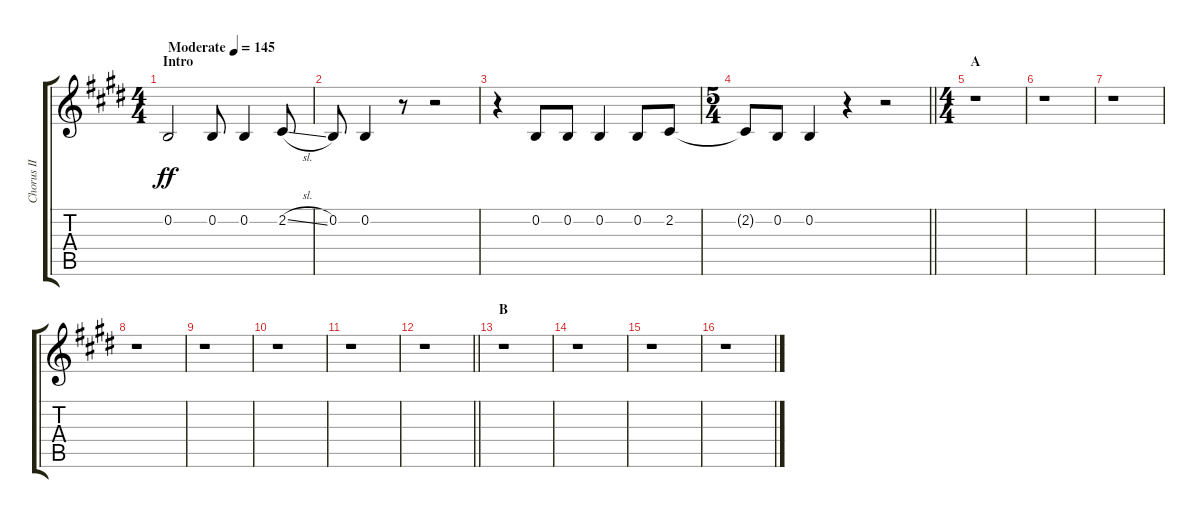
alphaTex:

\track ("Chorus II" "Chorus II") {instrument voiceoohs}
\staff {score tabs}
\tuning (E4 B3 G3 D3 A2 E2) {hide}
\ts (4 4)
\section ("" "Intro")
\tempo (145 "Moderate")
\clef g2
\ks e
0.2.2{dy ff instrument voiceoohs} 0.2.8 0.2.4 2.2{sl}.8 |
0.2.8 0.2.4 r.8 r.2 |
r.4 0.2.8 0.2.8 0.2.4 0.2.8 2.2.8 |
\ts (5 4)
\barLineRight lightlight
2.2{t}.8 0.2.8 0.2.4 r.4 r.2 |
\ts (4 4)
\section ("" "A")
r.1 |
r.1 |
r.1 |
r.1 |
r.1 |
r.1 |
r.1 |
\barLineRight lightlight
r.1 |
\section ("" "B")
r.1 |
r.1 |
r.1 |
r.1
